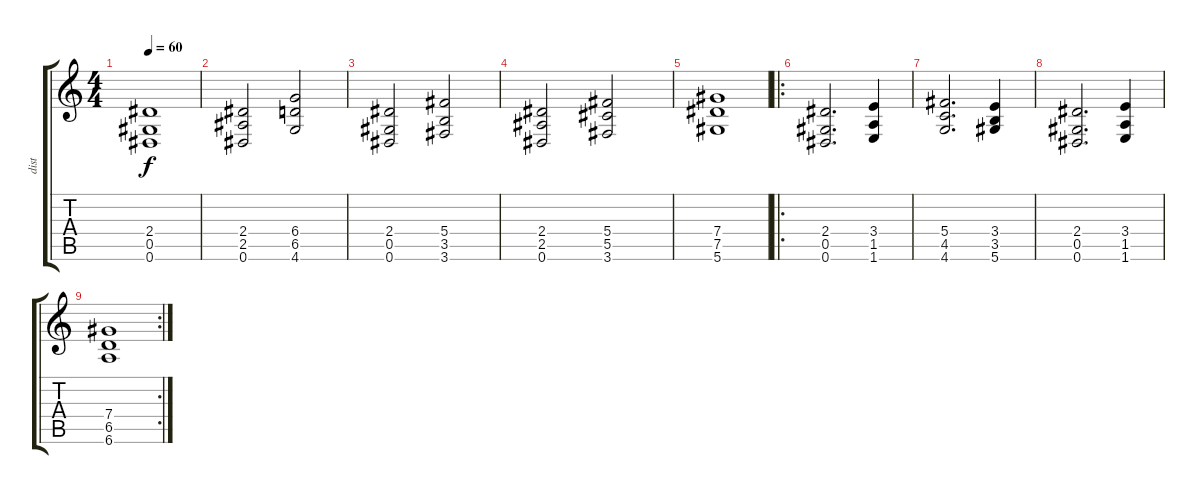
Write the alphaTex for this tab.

\track ("dist" "dist") {instrument distortionguitar}
\staff {score tabs}
\tuning (Eb4 Bb3 Gb3 Db3 Ab2 Eb2) {hide}
\ts (4 4)
\tempo 60
\clef g2
\ks c
(2.4 0.5 0.6).1{dy f} |
(2.4 2.5 0.6).2 (6.4 6.5 4.6).2 |
(2.4 0.5 0.6).2 (5.4 3.5 3.6).2 |
(2.4 2.5 0.6).2 (5.4 5.5 3.6).2 |
(7.4 7.5 5.6).1 |
\ro
(2.4 0.5 0.6).2{d} (3.4 1.5 1.6).4 |
(5.4 4.5 4.6).2{d} (3.4 3.5 5.6).4 |
(2.4 0.5 0.6).2{d} (3.4 1.5 1.6).4 |
\rc 2
(7.4 6.5 6.6).1
